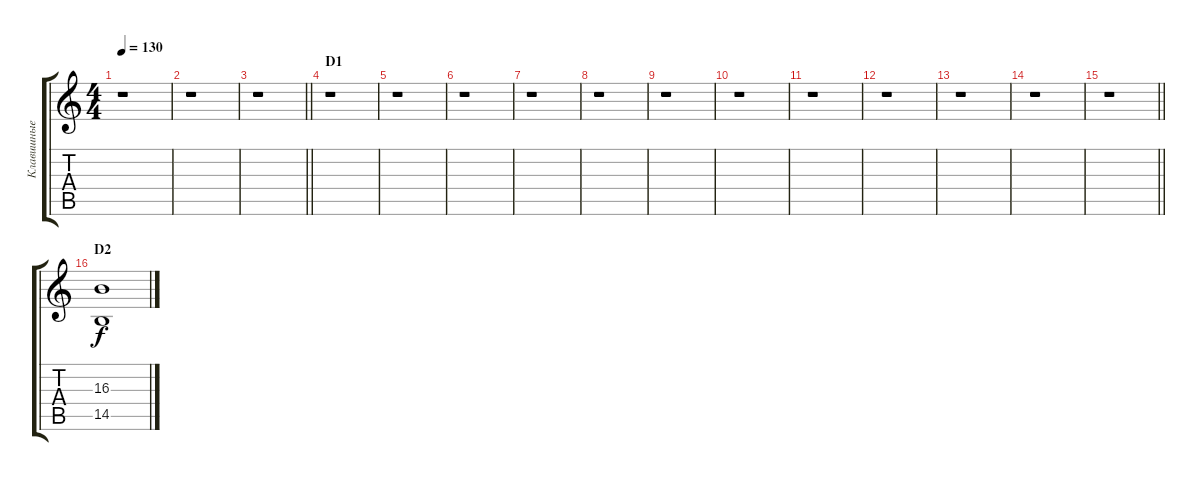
\track ("Клавишные" "Клавишные") {instrument brasssection}
\staff {score tabs}
\tuning (E4 B3 G3 D3 A2 E2) {hide}
\ts (4 4)
\tempo 130
\clef g2
\ks c
r.1{dy f} |
r.1 |
\barLineRight lightlight
r.1 |
\section ("" "D1")
r.1 |
r.1 |
r.1 |
r.1 |
r.1 |
r.1 |
r.1 |
r.1 |
r.1 |
r.1 |
r.1 |
\barLineRight lightlight
r.1 |
\section ("" "D2")
(16.3 14.5).1
